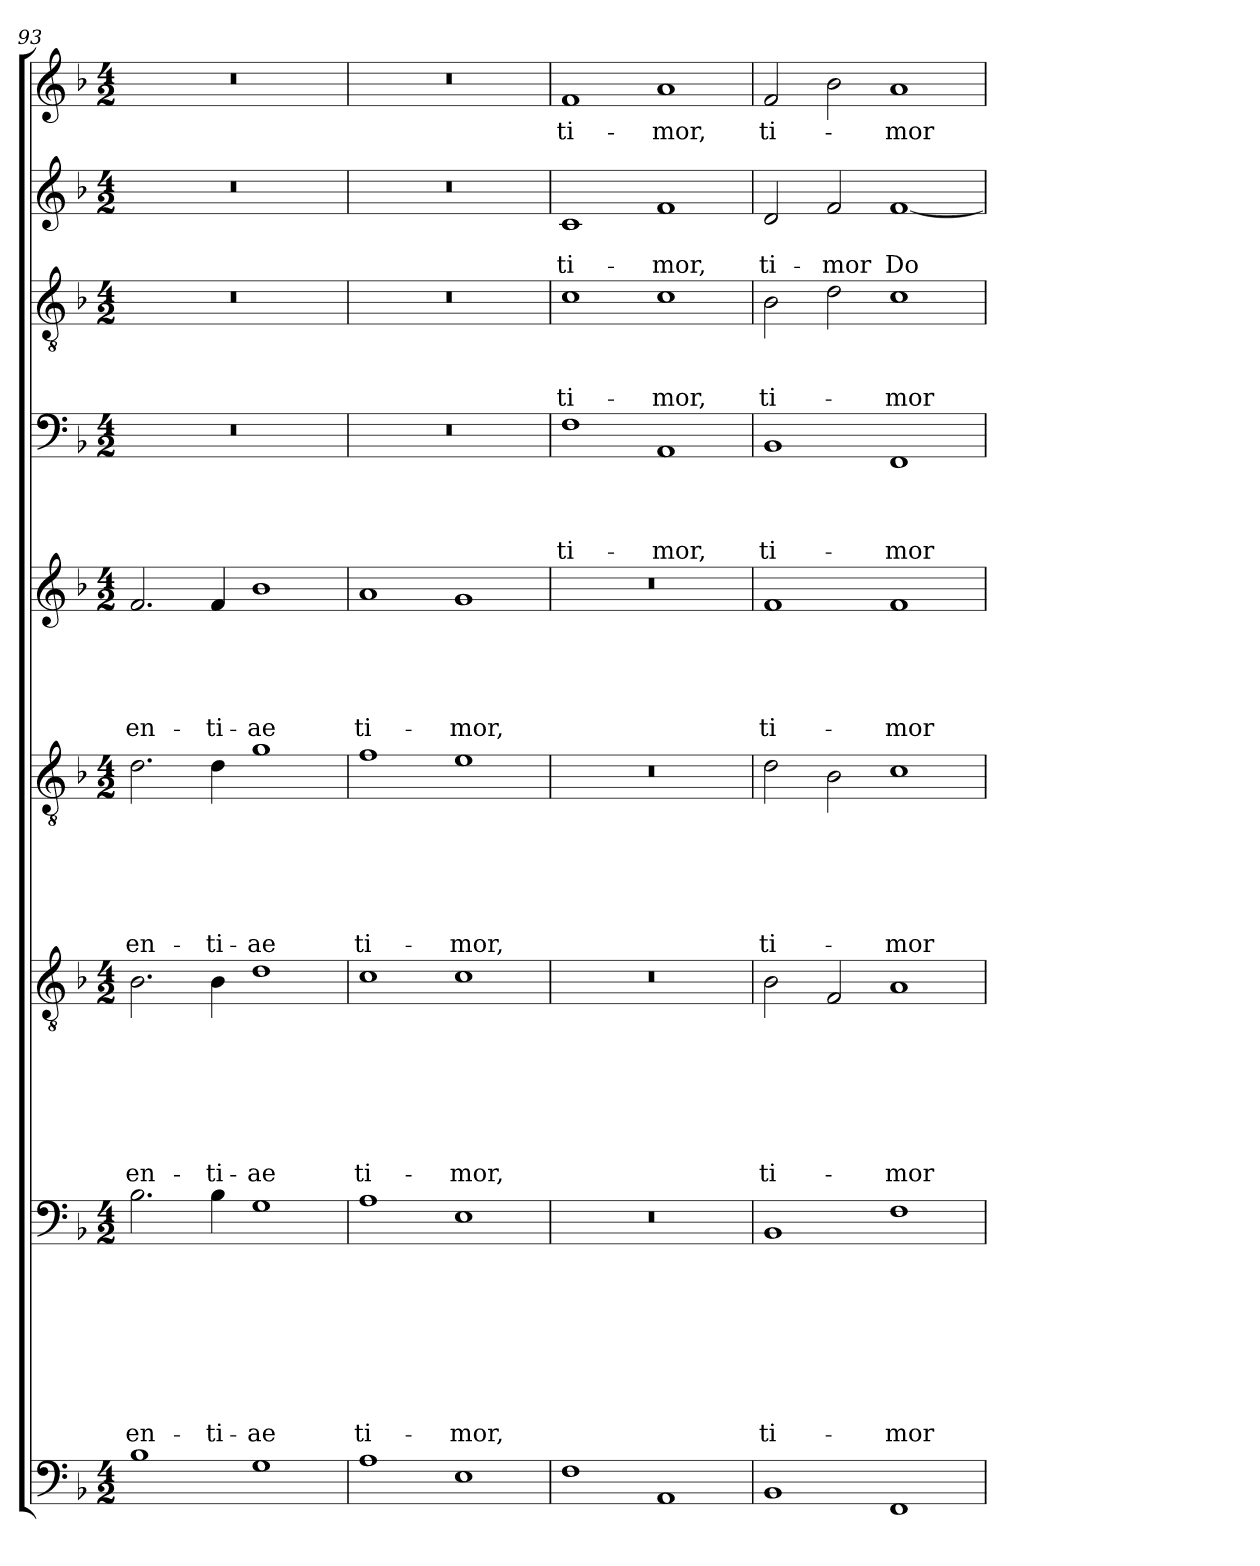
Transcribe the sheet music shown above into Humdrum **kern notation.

**kern	**kern	**text	**text	**text	**text	**text	**text	**text	**text	**kern	**text	**text	**text	**text	**text	**text	**text	**kern	**text	**text	**text	**text	**text	**text	**kern	**text	**text	**text	**text	**text	**kern	**text	**text	**text	**text	**kern	**text	**text	**text	**kern	**text	**text	**kern	**text
*part9	*part8	*part8	*part8	*part8	*part8	*part8	*part8	*part8	*part8	*part7	*part7	*part7	*part7	*part7	*part7	*part7	*part7	*part6	*part6	*part6	*part6	*part6	*part6	*part6	*part5	*part5	*part5	*part5	*part5	*part5	*part4	*part4	*part4	*part4	*part4	*part3	*part3	*part3	*part3	*part2	*part2	*part2	*part1	*part1
*staff9	*staff8	*staff8	*staff8	*staff8	*staff8	*staff8	*staff8	*staff8	*staff8	*staff7	*staff7	*staff7	*staff7	*staff7	*staff7	*staff7	*staff7	*staff6	*staff6	*staff6	*staff6	*staff6	*staff6	*staff6	*staff5	*staff5	*staff5	*staff5	*staff5	*staff5	*staff4	*staff4	*staff4	*staff4	*staff4	*staff3	*staff3	*staff3	*staff3	*staff2	*staff2	*staff2	*staff1	*staff1
!!LO:LB:g=z
*clefF4	*clefF4	*	*	*	*	*	*	*	*	*clefGv2	*	*	*	*	*	*	*	*clefGv2	*	*	*	*	*	*	*clefG2	*	*	*	*	*	*clefF4	*	*	*	*	*clefGv2	*	*	*	*clefG2	*	*	*clefG2	*
*k[b-]	*k[b-]	*	*	*	*	*	*	*	*	*k[b-]	*	*	*	*	*	*	*	*k[b-]	*	*	*	*	*	*	*k[b-]	*	*	*	*	*	*k[b-]	*	*	*	*	*k[b-]	*	*	*	*k[b-]	*	*	*k[b-]	*
*F:	*F:	*	*	*	*	*	*	*	*	*F:	*	*	*	*	*	*	*	*F:	*	*	*	*	*	*	*F:	*	*	*	*	*	*F:	*	*	*	*	*F:	*	*	*	*F:	*	*	*F:	*
*M4/2	*M4/2	*	*	*	*	*	*	*	*	*M4/2	*	*	*	*	*	*	*	*M4/2	*	*	*	*	*	*	*M4/2	*	*	*	*	*	*M4/2	*	*	*	*	*M4/2	*	*	*	*M4/2	*	*	*M4/2	*
=93	=93	=93	=93	=93	=93	=93	=93	=93	=93	=93	=93	=93	=93	=93	=93	=93	=93	=93	=93	=93	=93	=93	=93	=93	=93	=93	=93	=93	=93	=93	=93	=93	=93	=93	=93	=93	=93	=93	=93	=93	=93	=93	=93	=93
!	!	!	!	!	!	!	!	!	!LO:LY:b	!	!	!	!	!	!	!	!LO:LY:b	!	!	!	!	!	!	!LO:LY:b	!	!	!	!	!	!LO:LY:b	!	!	!	!	!	!	!	!	!	!	!	!	!	!
1B-	2.B-\	.	.	.	.	.	.	.	-en-	2.B-\	.	.	.	.	.	.	-en-	2.d\	.	.	.	.	.	-en-	2.f/	.	.	.	.	-en-	0r	.	.	.	.	0r	.	.	.	0r	.	.	0r	.
!	!	!	!	!	!	!	!	!	!LO:LY:b	!	!	!	!	!	!	!	!LO:LY:b	!	!	!	!	!	!	!LO:LY:b	!	!	!	!	!	!LO:LY:b	!	!	!	!	!	!	!	!	!	!	!	!	!	!
.	4B-\	.	.	.	.	.	.	.	-ti-	4B-\	.	.	.	.	.	.	-ti-	4d\	.	.	.	.	.	-ti-	4f/	.	.	.	.	-ti-	.	.	.	.	.	.	.	.	.	.	.	.	.	.
!	!	!	!	!	!	!	!	!	!LO:LY:b	!	!	!	!	!	!	!	!LO:LY:b	!	!	!	!	!	!	!LO:LY:b	!	!	!	!	!	!LO:LY:b	!	!	!	!	!	!	!	!	!	!	!	!	!	!
1G	1G	.	.	.	.	.	.	.	-ae	1d	.	.	.	.	.	.	-ae	1g	.	.	.	.	.	-ae	1b-	.	.	.	.	-ae	.	.	.	.	.	.	.	.	.	.	.	.	.	.
=94	=94	=94	=94	=94	=94	=94	=94	=94	=94	=94	=94	=94	=94	=94	=94	=94	=94	=94	=94	=94	=94	=94	=94	=94	=94	=94	=94	=94	=94	=94	=94	=94	=94	=94	=94	=94	=94	=94	=94	=94	=94	=94	=94	=94
!	!	!	!	!	!	!	!	!	!LO:LY:b	!	!	!	!	!	!	!	!LO:LY:b	!	!	!	!	!	!	!LO:LY:b	!	!	!	!	!	!LO:LY:b	!	!	!	!	!	!	!	!	!	!	!	!	!	!
1A	1A	.	.	.	.	.	.	.	ti-	1c	.	.	.	.	.	.	ti-	1f	.	.	.	.	.	ti-	1a	.	.	.	.	ti-	0r	.	.	.	.	0r	.	.	.	0r	.	.	0r	.
!	!	!	!	!	!	!	!	!	!LO:LY:b	!	!	!	!	!	!	!	!LO:LY:b	!	!	!	!	!	!	!LO:LY:b	!	!	!	!	!	!LO:LY:b	!	!	!	!	!	!	!	!	!	!	!	!	!	!
1E	1E	.	.	.	.	.	.	.	-mor,	1c	.	.	.	.	.	.	-mor,	1e	.	.	.	.	.	-mor,	1g	.	.	.	.	-mor,	.	.	.	.	.	.	.	.	.	.	.	.	.	.
=95	=95	=95	=95	=95	=95	=95	=95	=95	=95	=95	=95	=95	=95	=95	=95	=95	=95	=95	=95	=95	=95	=95	=95	=95	=95	=95	=95	=95	=95	=95	=95	=95	=95	=95	=95	=95	=95	=95	=95	=95	=95	=95	=95	=95
!	!	!	!	!	!	!	!	!	!	!	!	!	!	!	!	!	!	!	!	!	!	!	!	!	!	!	!	!	!	!	!	!	!	!	!LO:LY:b	!	!	!	!LO:LY:b	!	!	!LO:LY:b	!	!LO:LY:b
1F	0r	.	.	.	.	.	.	.	.	0r	.	.	.	.	.	.	.	0r	.	.	.	.	.	.	0r	.	.	.	.	.	1F	.	.	.	ti-	1c	.	.	ti-	1c	.	ti-	1f	ti-
!	!	!	!	!	!	!	!	!	!	!	!	!	!	!	!	!	!	!	!	!	!	!	!	!	!	!	!	!	!	!	!	!	!	!	!LO:LY:b	!	!	!	!LO:LY:b	!	!	!LO:LY:b	!	!LO:LY:b
1AA	.	.	.	.	.	.	.	.	.	.	.	.	.	.	.	.	.	.	.	.	.	.	.	.	.	.	.	.	.	.	1AA	.	.	.	-mor,	1c	.	.	-mor,	1f	.	-mor,	1a	-mor,
=96	=96	=96	=96	=96	=96	=96	=96	=96	=96	=96	=96	=96	=96	=96	=96	=96	=96	=96	=96	=96	=96	=96	=96	=96	=96	=96	=96	=96	=96	=96	=96	=96	=96	=96	=96	=96	=96	=96	=96	=96	=96	=96	=96	=96
!	!	!	!	!	!	!	!	!	!LO:LY:b	!	!	!	!	!	!	!	!LO:LY:b	!	!	!	!	!	!	!LO:LY:b	!	!	!	!	!	!LO:LY:b	!	!	!	!	!LO:LY:b	!	!	!	!LO:LY:b	!	!	!LO:LY:b	!	!LO:LY:b
1BB-	1BB-	.	.	.	.	.	.	.	ti-	2B-\	.	.	.	.	.	.	ti-	2d\	.	.	.	.	.	ti-	1f	.	.	.	.	ti-	1BB-	.	.	.	ti-	2B-\	.	.	ti-	2d/	.	ti-	2f/	ti-
!	!	!	!	!	!	!	!	!	!	!	!	!	!	!	!	!	!	!	!	!	!	!	!	!	!	!	!	!	!	!	!	!	!	!	!	!	!	!	!	!	!	!LO:LY:b	!	!
.	.	.	.	.	.	.	.	.	.	2F/	.	.	.	.	.	.	.	2B-\	.	.	.	.	.	.	.	.	.	.	.	.	.	.	.	.	.	2d\	.	.	.	2f/	.	-mor	2b-\	.
!	!	!	!	!	!	!	!	!	!LO:LY:b	!	!	!	!	!	!	!	!LO:LY:b	!	!	!	!	!	!	!LO:LY:b	!	!	!	!	!	!LO:LY:b	!	!	!	!	!LO:LY:b	!	!	!	!LO:LY:b	!	!	!LO:LY:b	!	!LO:LY:b
1FF	1F	.	.	.	.	.	.	.	-mor	1A	.	.	.	.	.	.	-mor	1c	.	.	.	.	.	-mor	1f	.	.	.	.	-mor	1FF	.	.	.	-mor	1c	.	.	-mor	[1f	.	Do-	1a	-mor
=	=	=	=	=	=	=	=	=	=	=	=	=	=	=	=	=	=	=	=	=	=	=	=	=	=	=	=	=	=	=	=	=	=	=	=	=	=	=	=	=	=	=	=	=
*-	*-	*-	*-	*-	*-	*-	*-	*-	*-	*-	*-	*-	*-	*-	*-	*-	*-	*-	*-	*-	*-	*-	*-	*-	*-	*-	*-	*-	*-	*-	*-	*-	*-	*-	*-	*-	*-	*-	*-	*-	*-	*-	*-	*-
